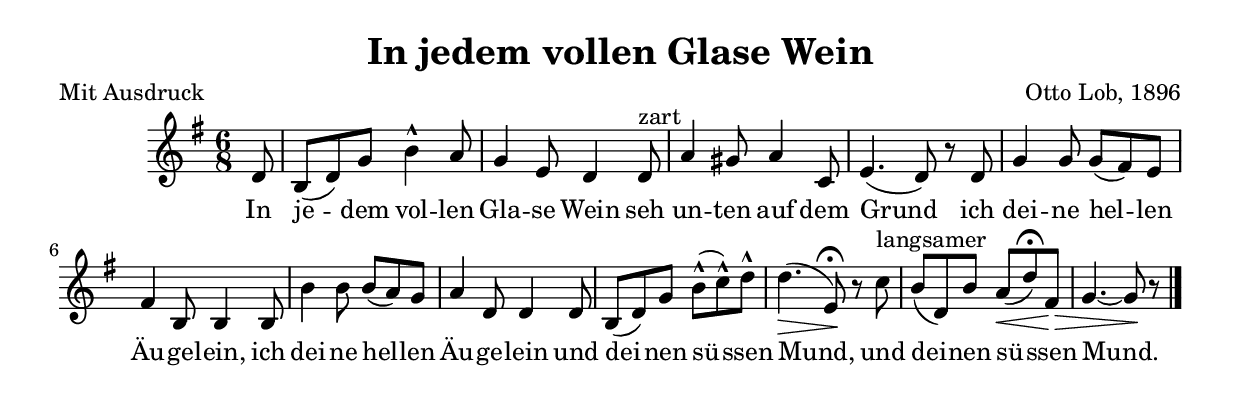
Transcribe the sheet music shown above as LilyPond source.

\version "2.18.2"
\include "articulate.ly"

\header {
  title = "In jedem vollen Glase Wein"
  composer = "Otto Lob, 1896"
  poet = "Mit Ausdruck"
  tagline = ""
}

musicOne = \relative d' {
  \time 6/8
  \key g \major
  \partial 8 d8 |
  b (d) g b4-^ a8 |
  g4 e8 d4 d8^"zart" |
  a'4 gis8 a4 c,8 |
  e4. (d8) r d |
  g4 g8 g (fis) e8 |
  fis4 b,8 b4 b8 |
  b'4 b8 b (a) g |
  a4 d,8 d4 d8 |
  b8 (d) g b-^ (c-^) d-^ |
  d4.\> (e,8\fermata\!) r c'^"langsamer" |
  b8 (d,) b' a\< (d\fermata) fis,\!\> |
  g4.~ g8\! r \bar "|."
}

verseOne = \lyricmode {
    In je -- dem vol -- len |
    Gla -- se Wein seh |
    un -- ten auf dem |
    Grund ich |
    dei -- ne hel -- len |
    Äu -- ge -- lein, ich |
    dei -- ne hel -- len |
    Äu -- ge -- lein und |
    dei -- nen sü -- ssen |
    Mund, und |
    dei -- nen sü -- ssen |
    Mund. |
}

\book {
    \score {
        <<
            \new Voice = "one" {
                \musicOne
            }
            \new Lyrics \lyricsto "one" {
                \verseOne
            }
        >>
        \layout {
        }
    }
}

\book {
    \score {
        \unfoldRepeats \articulate
            <<
                \new Voice = "one" {
                    \musicOne
                }
            >>
        \midi {
            \tempo 4 = 100
        }
    }
}
